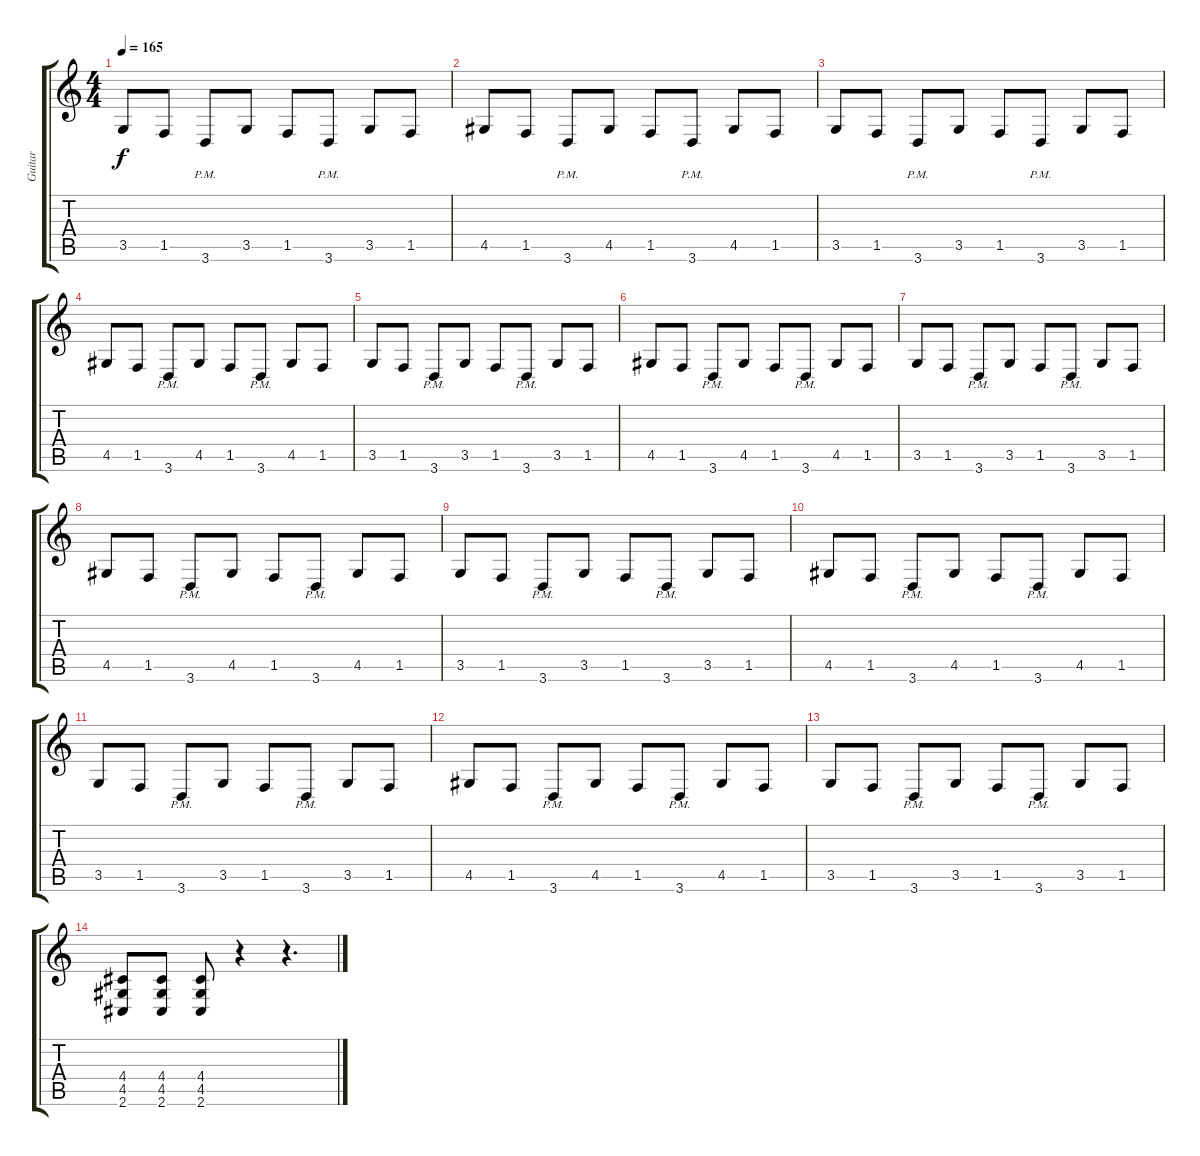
\track ("Guitar" "Guitar") {instrument distortionguitar}
\staff {score tabs}
\tuning (B3 Gb3 D3 A2 E2 B1) {hide}
\ts (4 4)
\tempo 165
\clef g2
\ks c
3.5.8{dy f} 1.5.8 3.6{pm}.8 3.5.8 1.5.8 3.6{pm}.8 3.5.8 1.5.8 |
4.5.8 1.5.8 3.6{pm}.8 4.5.8 1.5.8 3.6{pm}.8 4.5.8 1.5.8 |
3.5.8 1.5.8 3.6{pm}.8 3.5.8 1.5.8 3.6{pm}.8 3.5.8 1.5.8 |
4.5.8 1.5.8 3.6{pm}.8 4.5.8 1.5.8 3.6{pm}.8 4.5.8 1.5.8 |
3.5.8 1.5.8 3.6{pm}.8 3.5.8 1.5.8 3.6{pm}.8 3.5.8 1.5.8 |
4.5.8 1.5.8 3.6{pm}.8 4.5.8 1.5.8 3.6{pm}.8 4.5.8 1.5.8 |
3.5.8 1.5.8 3.6{pm}.8 3.5.8 1.5.8 3.6{pm}.8 3.5.8 1.5.8 |
4.5.8 1.5.8 3.6{pm}.8 4.5.8 1.5.8 3.6{pm}.8 4.5.8 1.5.8 |
3.5.8 1.5.8 3.6{pm}.8 3.5.8 1.5.8 3.6{pm}.8 3.5.8 1.5.8 |
4.5.8 1.5.8 3.6{pm}.8 4.5.8 1.5.8 3.6{pm}.8 4.5.8 1.5.8 |
3.5.8 1.5.8 3.6{pm}.8 3.5.8 1.5.8 3.6{pm}.8 3.5.8 1.5.8 |
4.5.8 1.5.8 3.6{pm}.8 4.5.8 1.5.8 3.6{pm}.8 4.5.8 1.5.8 |
3.5.8 1.5.8 3.6{pm}.8 3.5.8 1.5.8 3.6{pm}.8 3.5.8 1.5.8 |
(4.4 4.5 2.6).8 (4.4 4.5 2.6).8 (4.4 4.5 2.6).8 r.4 r.4{d}
